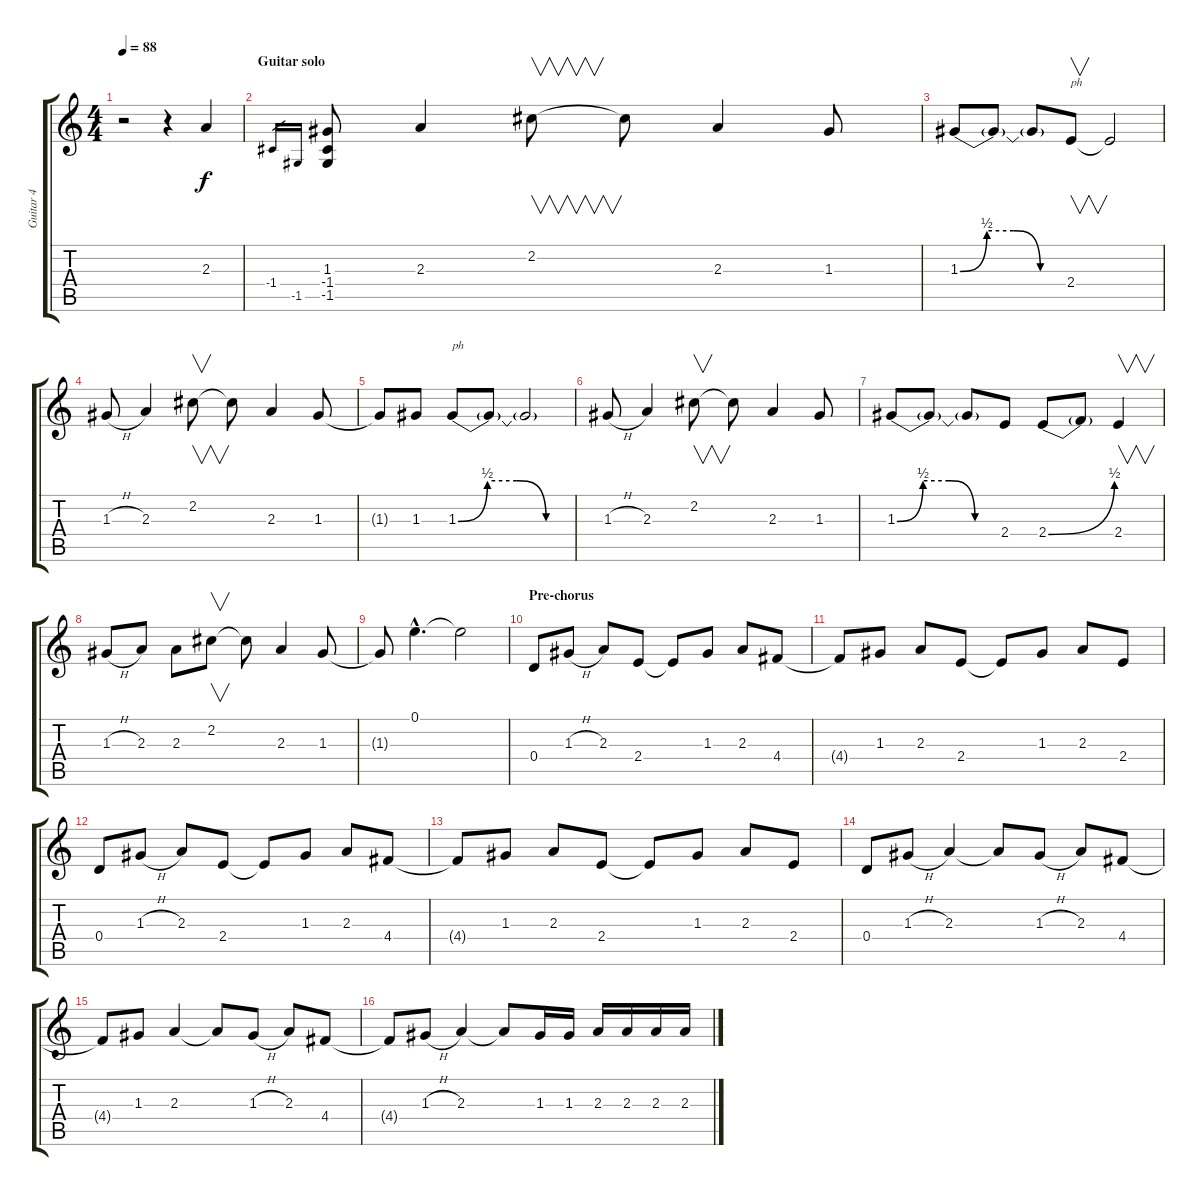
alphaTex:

\track ("Guitar 4" "Guitar 4") {instrument overdrivenguitar}
\staff {score tabs}
\tuning (E4 B3 G3 D3 A2 E2) {hide}
\ts (4 4)
\tempo 88
\clef g2
\ks c
r.2{dy f} r.4 2.3.4 |
\section ("" "Guitar solo")
-1.4.16{gr} -1.5.16{gr} (1.3 -1.4 -1.5).8{volume 16} 2.3.4 2.2.8{v} 2.2{t}.8 2.3.4 1.3.8 |
1.3{be (custom 0 0 15 2 30 2 45 0 60 0)}.8 1.3{t}.8 1.3{t}.8 2.4.8{v txt "ph"} 2.4{t}.2 |
1.3{h}.8 2.3.4 2.2.8{v} 2.2{t}.8 2.3.4 1.3.8 |
1.3{t}.8 1.3.8 1.3{be (custom 0 0 15 2 30 2 45 0 60 0)}.8{txt "ph"} 1.3{t}.8 1.3{t}.2 |
1.3{h}.8 2.3.4 2.2.8{v} 2.2{t}.8 2.3.4 1.3.8 |
1.3{be (custom 0 0 15 2 30 2 45 0 60 0)}.8 1.3{t}.8 1.3{t}.8 2.4.8 2.4{be (bend 0 0 60 2)}.8 2.4{t}.8 2.4.4{v} |
1.3{h}.8 2.3.8 2.3.8 2.2.8{v} 2.2{t}.8 2.3.4 1.3.8 |
1.3{t}.8 0.1{hac}.4{d} 0.1{t}.2 |
\section ("" "Pre-chorus")
0.4.8{volume 13} 1.3{h}.8 2.3.8 2.4.8 2.4{t}.8 1.3.8 2.3.8 4.4.8 |
4.4{t}.8 1.3.8 2.3.8 2.4.8 2.4{t}.8 1.3.8 2.3.8 2.4.8 |
0.4.8 1.3{h}.8 2.3.8 2.4.8 2.4{t}.8 1.3.8 2.3.8 4.4.8 |
4.4{t}.8 1.3.8 2.3.8 2.4.8 2.4{t}.8 1.3.8 2.3.8 2.4.8 |
0.4.8 1.3{h}.8 2.3.4 2.3{t}.8 1.3{h}.8 2.3.8 4.4.8 |
4.4{t}.8 1.3.8 2.3.4 2.3{t}.8 1.3{h}.8 2.3.8 4.4.8 |
4.4{t}.8 1.3{h}.8 2.3.4 2.3{t}.8 1.3.16 1.3.16 2.3.16 2.3.16 2.3.16 2.3.16
